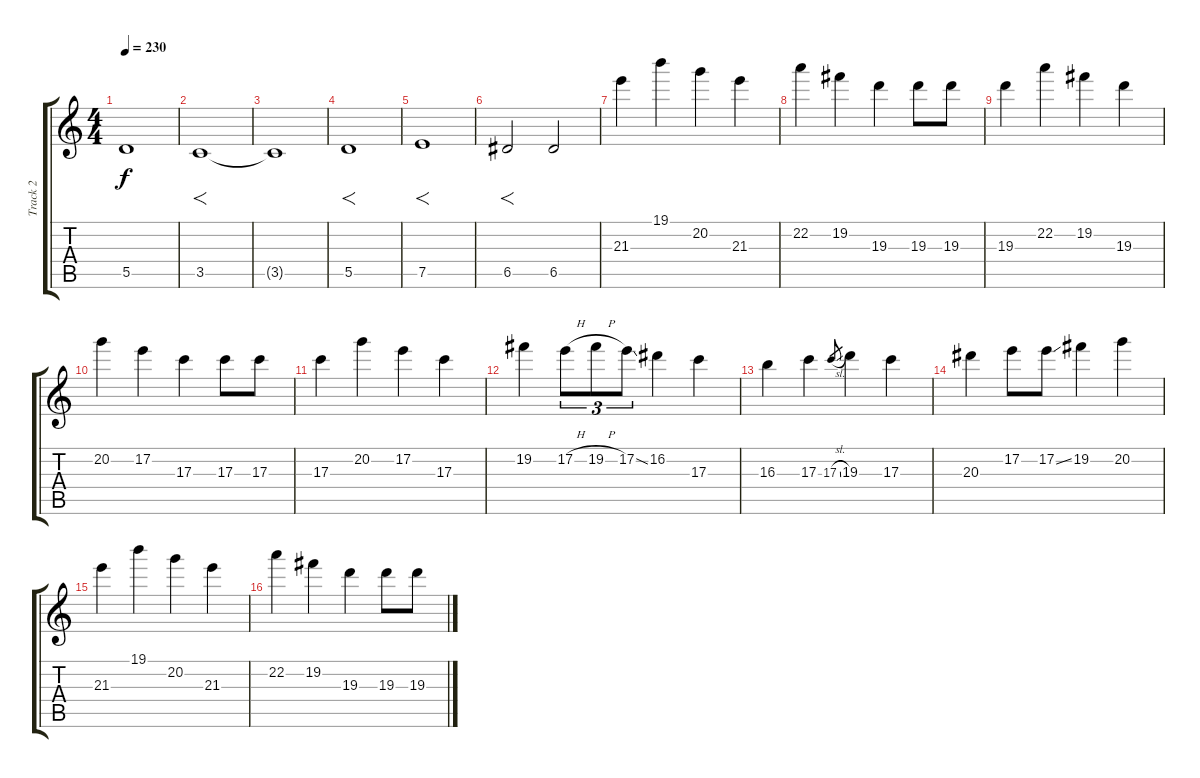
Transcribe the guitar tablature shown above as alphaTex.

\track ("Track 2" "Track 2") {instrument distortionguitar}
\staff {score tabs}
\tuning (E4 B3 G3 D3 A2 E2) {hide}
\ts (4 4)
\tempo 230
\clef g2
\ks c
5.5{t}.1{dy f} |
3.5.1{f} |
3.5{t}.1 |
5.5.1{f} |
7.5.1{f} |
6.5.2{f} 6.5.2 |
21.3.4 19.1.4 20.2.4 21.3.4 |
22.2.4 19.2.4 19.3.4 19.3.8 19.3.8 |
19.3.4 22.2.4 19.2.4 19.3.4 |
20.2.4 17.2.4 17.3.4 17.3.8 17.3.8 |
17.3.4 20.2.4 17.2.4 17.3.4 |
19.2.4 17.2{h}.8{tu (3 2)} 19.2{h}.8{tu (3 2)} 17.2{ss}.8{tu (3 2)} 16.2.4 17.3.4 |
16.3.4 17.3.4 17.3{sl}.8{gr} 19.3.4 17.3.4 |
20.3.4 17.2.8 17.2{ss}.8 19.2.4 20.2.4 |
21.3.4 19.1.4 20.2.4 21.3.4 |
22.2.4 19.2.4 19.3.4 19.3.8 19.3.8
